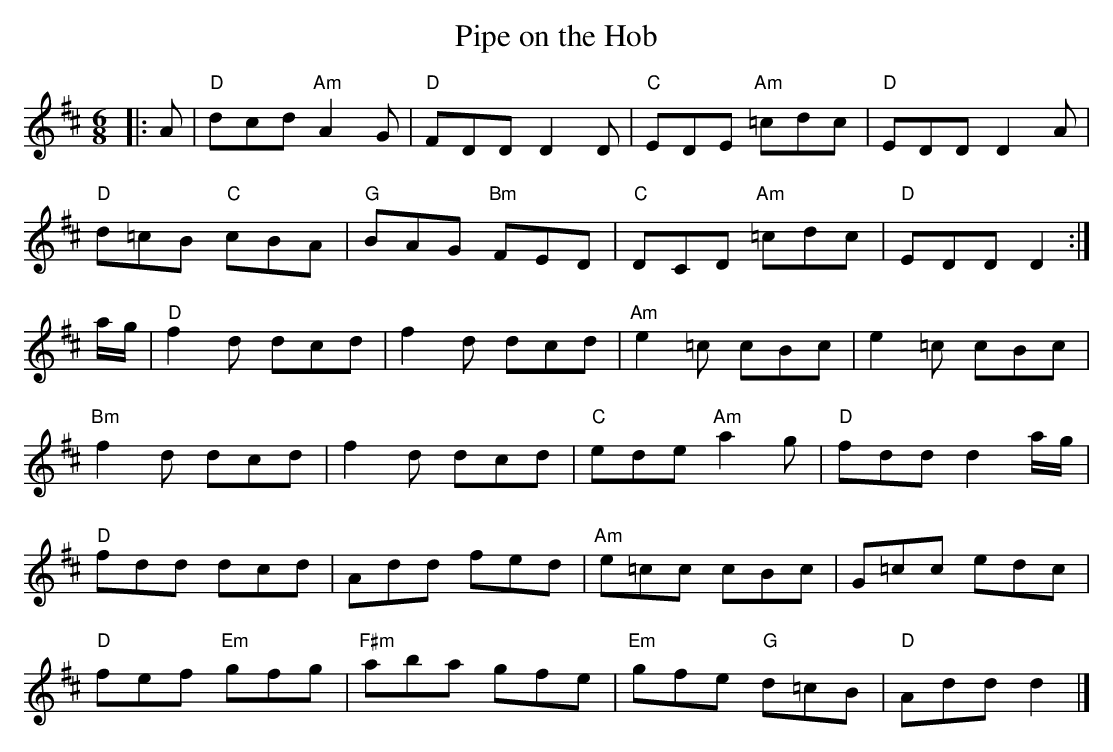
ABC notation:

X:1
T: Pipe on the Hob
M: 6/8
L: 1/8
K: D
|:A|\
"D"dcd "Am"A2G|"D"FDD D2D|"C"EDE "Am"=cdc|"D"EDD D2A|
"D"d=cB "C"cBA|"G"BAG "Bm"FED|"C"DCD "Am"=cdc|"D"EDD D2:|
a/g/|\
"D"f2d dcd|f2d dcd|"Am"e2=c cBc|e2=c cBc|
"Bm"f2d dcd|f2d dcd|"C"ede "Am"a2g|"D"fdd d2a/g/|
"D"fdd dcd|Add fed|"Am"e=cc cBc|G=cc edc|
"D"fef "Em"gfg|"F#m"aba  gfe|"Em"gfe "G"d=cB|"D"Add d2|]
